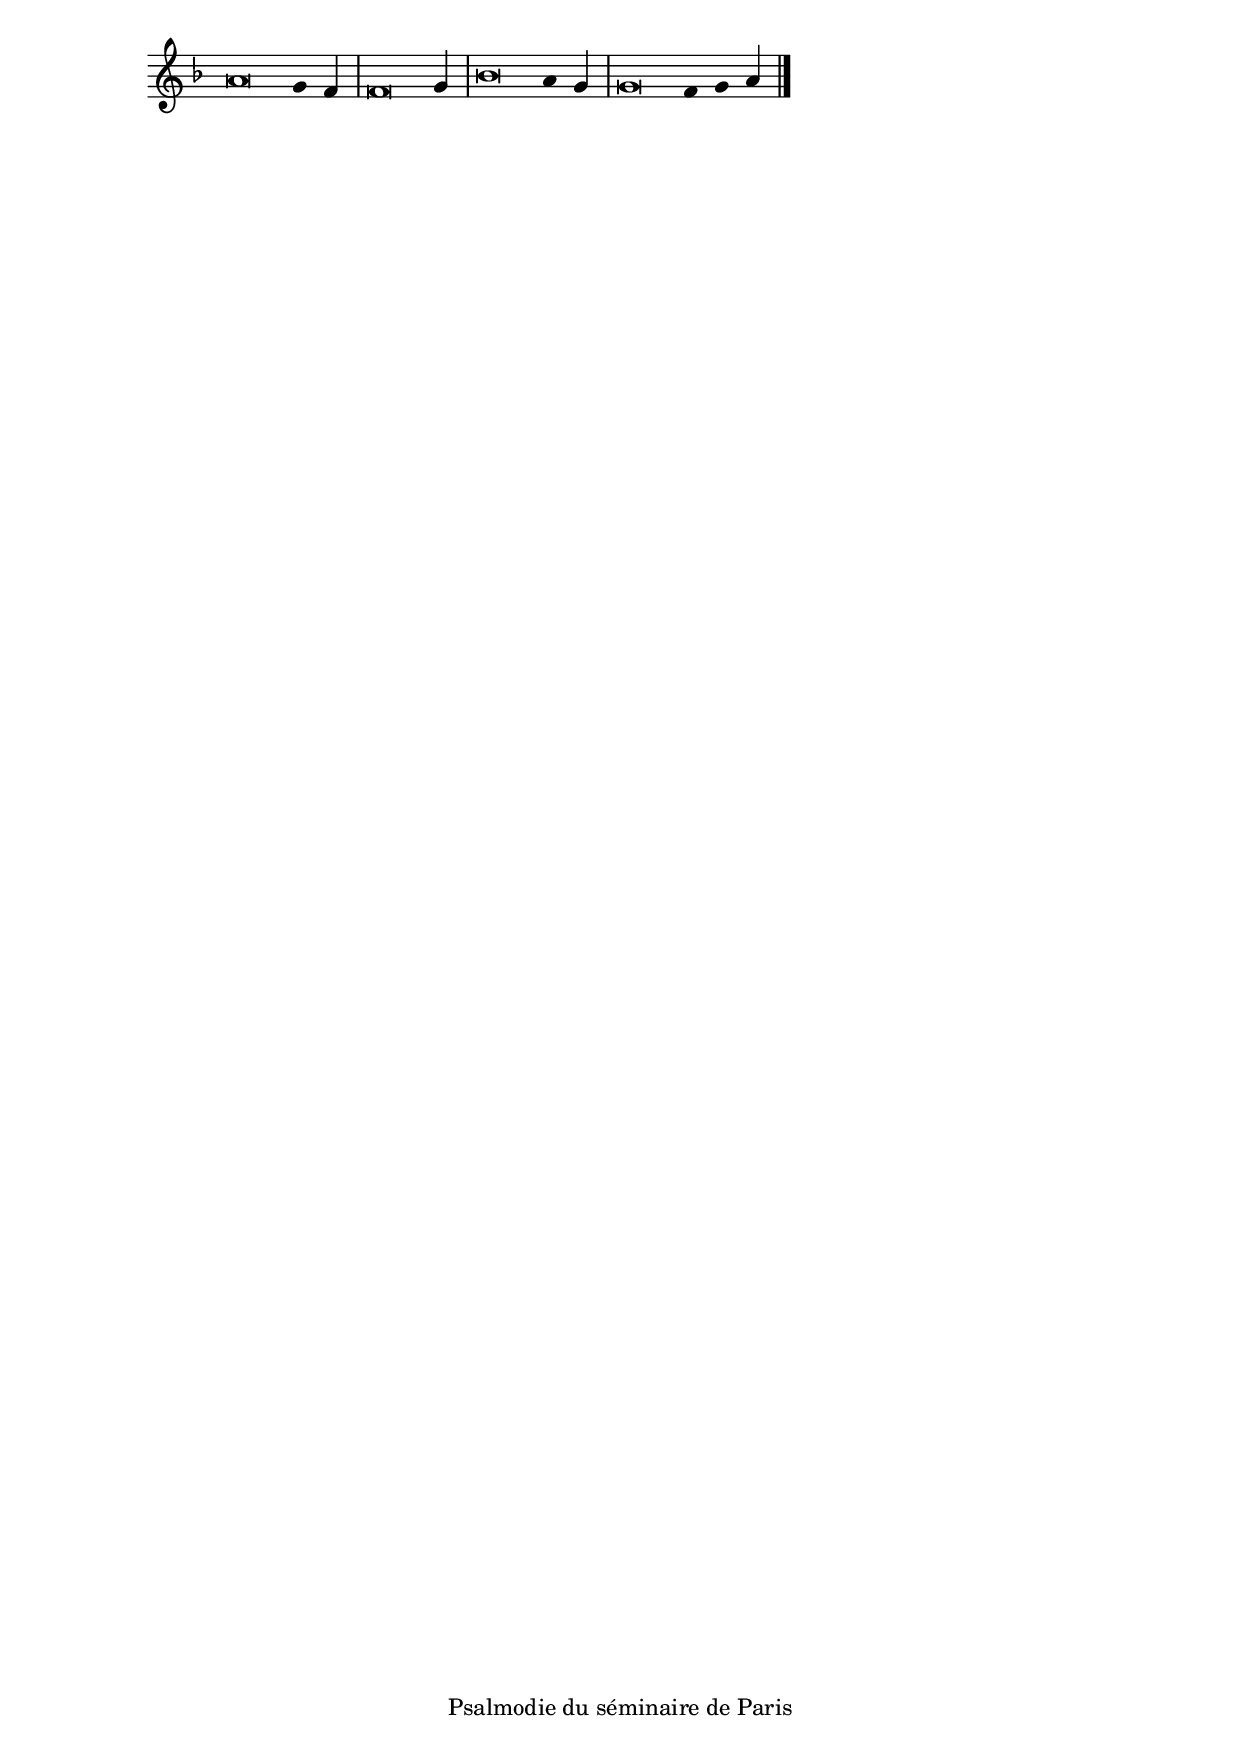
\version "2.20.0"
\language "italiano"

stemOff = \hide Staff.Stem
stemOn  = \undo \stemOff

\header {
  %title = "Psaume 100"
  %tagline = ##f
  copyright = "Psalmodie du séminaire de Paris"
}

\score {
  \new Staff \with { \remove "Time_signature_engraver" }
  \relative
  {
    \key fa \major
    \cadenzaOn
    \stemOff la'\breve sol4 \stemOn fa4
    \bar "|"
    \stemOff fa\breve \stemOn sol4
    \bar "|"
    \stemOff sib\breve la4 \stemOn sol4
    \bar "|"
    \stemOff sol\breve fa4 sol4 \stemOn la4
    \bar "|."
  }
}